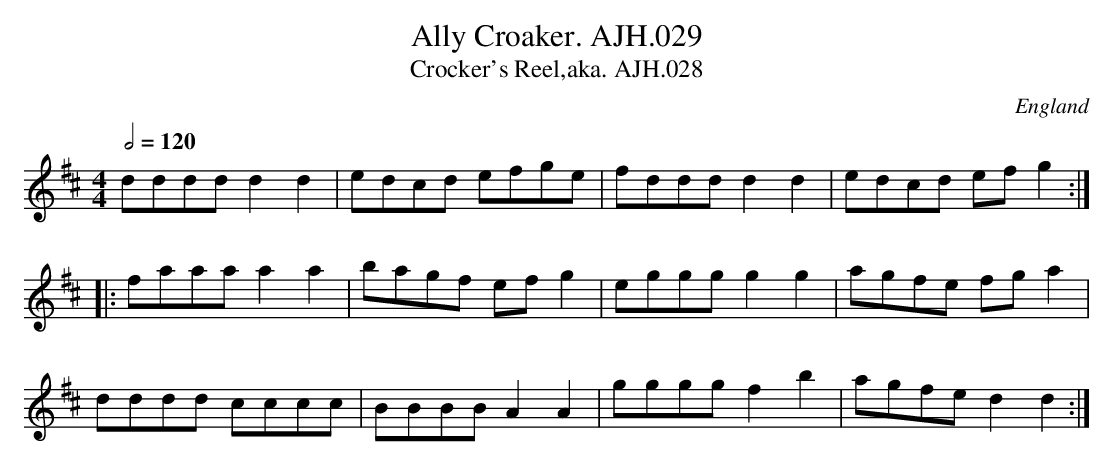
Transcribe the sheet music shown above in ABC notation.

X:1
T:Ally Croaker. AJH.029
T:Crocker's Reel,aka. AJH.028
L:1/8
M:4/4
O:England
Q:1/2=120
K:D
dddd d2d2|edcd efge|fddd d2d2|edcd ef g2:|!
|:faaa a2a2|bagf ef g2|eggg g2g2|agfe fg a2|!
dddd cccc|BBBB A2A2|gggg f2b2|agfe d2d2:|
